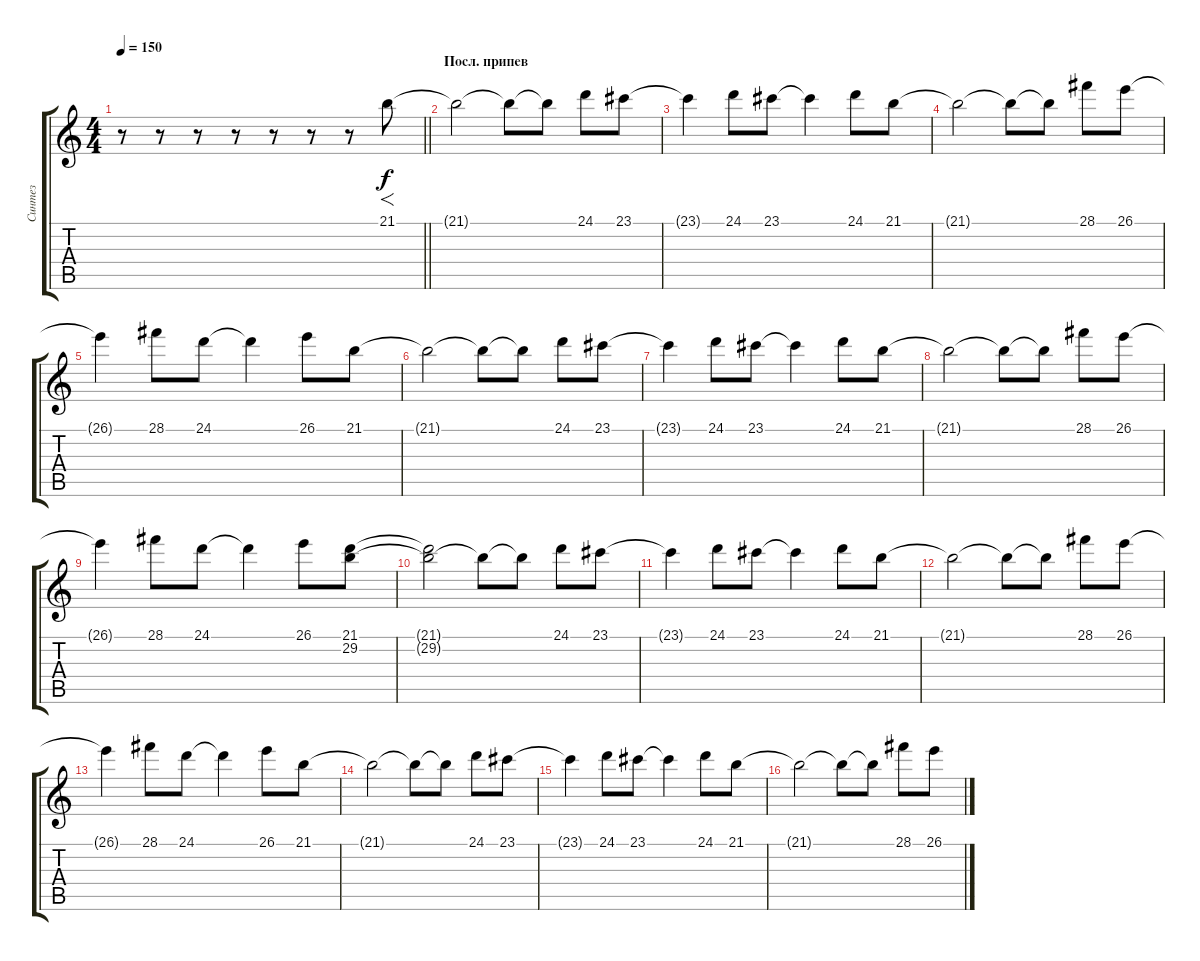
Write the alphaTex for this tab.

\track ("Синтез" "Синтез") {instrument lead1square}
\staff {score tabs}
\tuning (D4 A3 F3 C3 G2 D2) {hide}
\ts (4 4)
\tempo 150
\clef g2
\barLineRight lightlight
\ks c
r.8{dy f} r.8 r.8 r.8 r.8 r.8 r.8 21.1.8{f} |
\section ("" "Посл. припев")
21.1{t}.2 21.1{t}.8 21.1{t}.8 24.1.8 23.1.8 |
23.1{t}.4 24.1.8 23.1.8 23.1{t}.4 24.1.8 21.1.8 |
21.1{t}.2 21.1{t}.8 21.1{t}.8 28.1.8 26.1.8 |
26.1{t}.4 28.1.8 24.1.8 24.1{t}.4 26.1.8 21.1.8 |
21.1{t}.2 21.1{t}.8 21.1{t}.8 24.1.8 23.1.8 |
23.1{t}.4 24.1.8 23.1.8 23.1{t}.4 24.1.8 21.1.8 |
21.1{t}.2 21.1{t}.8 21.1{t}.8 28.1.8 26.1.8 |
26.1{t}.4 28.1.8 24.1.8 24.1{t}.4 26.1.8 (21.1 29.2).8 |
(21.1{t} 29.2{t}).2 21.1{t}.8 21.1{t}.8 24.1.8 23.1.8 |
23.1{t}.4 24.1.8 23.1.8 23.1{t}.4 24.1.8 21.1.8 |
21.1{t}.2 21.1{t}.8 21.1{t}.8 28.1.8 26.1.8 |
26.1{t}.4 28.1.8 24.1.8 24.1{t}.4 26.1.8 21.1.8 |
21.1{t}.2 21.1{t}.8 21.1{t}.8 24.1.8 23.1.8 |
23.1{t}.4 24.1.8 23.1.8 23.1{t}.4 24.1.8 21.1.8 |
21.1{t}.2 21.1{t}.8 21.1{t}.8 28.1.8 26.1.8
